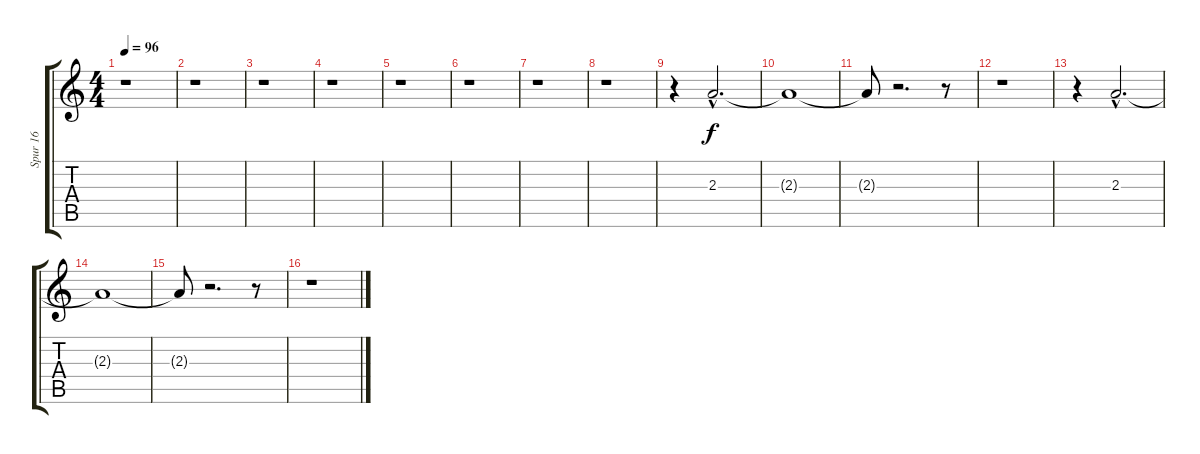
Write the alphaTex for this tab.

\track ("Spur 16" "Spur 16") {instrument acousticguitarnylon}
\staff {score tabs}
\tuning (E4 B3 G3 D3 A2 E2) {hide}
\ts (4 4)
\tempo 96
\clef g2
\ks c
r.1{dy f} |
r.1 |
r.1 |
r.1 |
r.1 |
r.1 |
r.1 |
r.1 |
r.4 2.3{hac}.2{d} |
2.3{t}.1 |
2.3{t}.8 r.2{d} r.8 |
r.1 |
r.4 2.3{hac}.2{d} |
2.3{t}.1 |
2.3{t}.8 r.2{d} r.8 |
r.1
